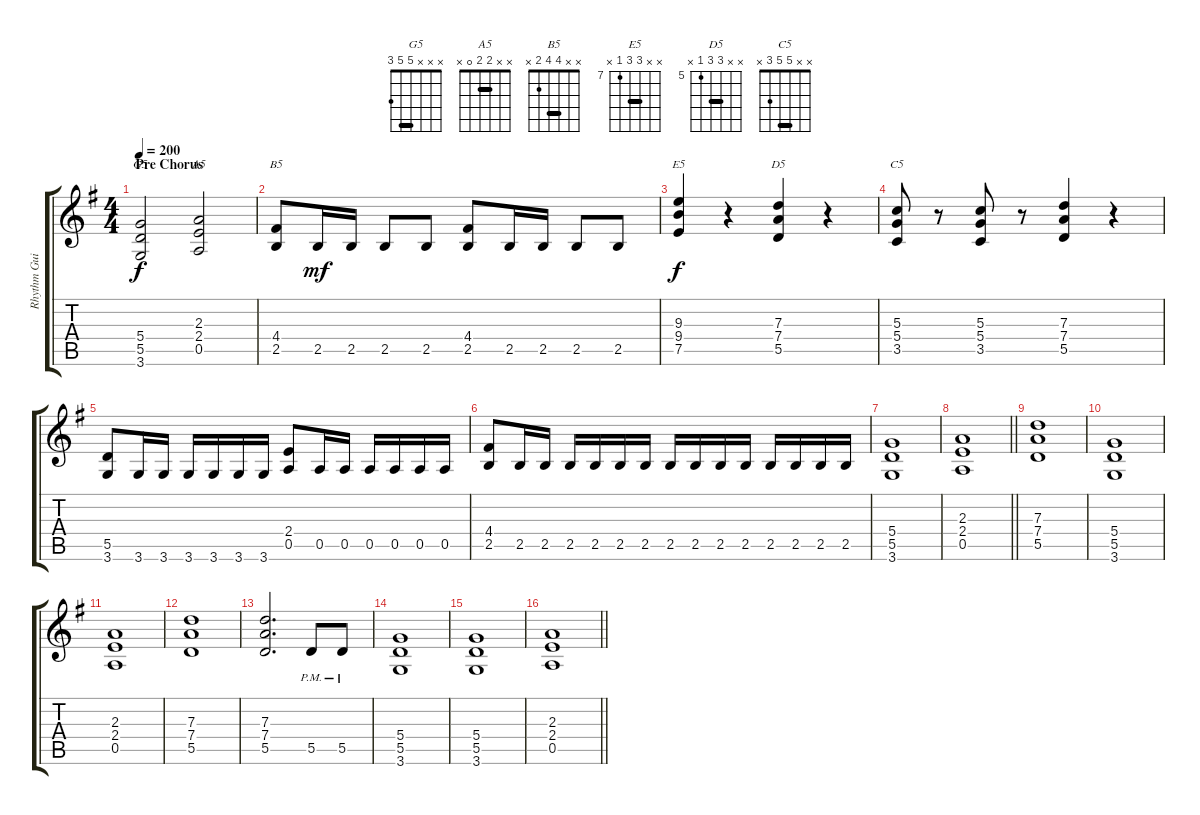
\track ("Rhythm Guitar A" "Rhythm Gui") {instrument overdrivenguitar}
\staff {score tabs}
\tuning (E4 B3 G3 D3 A2 E2) {hide}
\chord ("G5" x x x 5 5 3) {barre 5}
\chord ("A5" x x 2 2 0 x) {barre 2}
\chord ("B5" x x 4 4 2 x) {barre 4}
\chord ("E5" x x 9 9 7 x) {firstfret 7 barre 9}
\chord ("D5" x x 7 7 5 x) {firstfret 5 barre 7}
\chord ("C5" x x 5 5 3 x) {barre 5}
\ts (4 4)
\section ("" "Pre Chorus")
\tempo 200
\clef g2
\ks g
(5.4 5.5 3.6).2{ch "G5" dy f} (2.3 2.4 0.5).2{ch "A5"} |
(4.4 2.5).8{ch "B5"} 2.5.16{dy mf} 2.5.16 2.5.8 2.5.8 (4.4 2.5).8 2.5.16 2.5.16 2.5.8 2.5.8 |
(9.3 9.4 7.5).4{ch "E5" dy f} r.4 (7.3 7.4 5.5).4{ch "D5"} r.4 |
(5.3 5.4 3.5).8{ch "C5"} r.8 (5.3 5.4 3.5).8 r.8 (7.3 7.4 5.5).4 r.4 |
(5.5 3.6).8 3.6.16 3.6.16 3.6.16 3.6.16 3.6.16 3.6.16 (2.4 0.5).8 0.5.16 0.5.16 0.5.16 0.5.16 0.5.16 0.5.16 |
(4.4 2.5).8 2.5.16 2.5.16 2.5.16 2.5.16 2.5.16 2.5.16 2.5.16 2.5.16 2.5.16 2.5.16 2.5.16 2.5.16 2.5.16 2.5.16 |
(5.4 5.5 3.6).1 |
\barLineRight lightlight
(2.3 2.4 0.5).1 |
\section ("" "")
(7.3 7.4 5.5).1 |
(5.4 5.5 3.6).1 |
(2.3 2.4 0.5).1 |
(7.3 7.4 5.5).1 |
(7.3 7.4 5.5).2{d} 5.5{pm}.8 5.5{pm}.8 |
(5.4 5.5 3.6).1 |
(5.4 5.5 3.6).1 |
\barLineRight lightlight
(2.3 2.4 0.5).1
